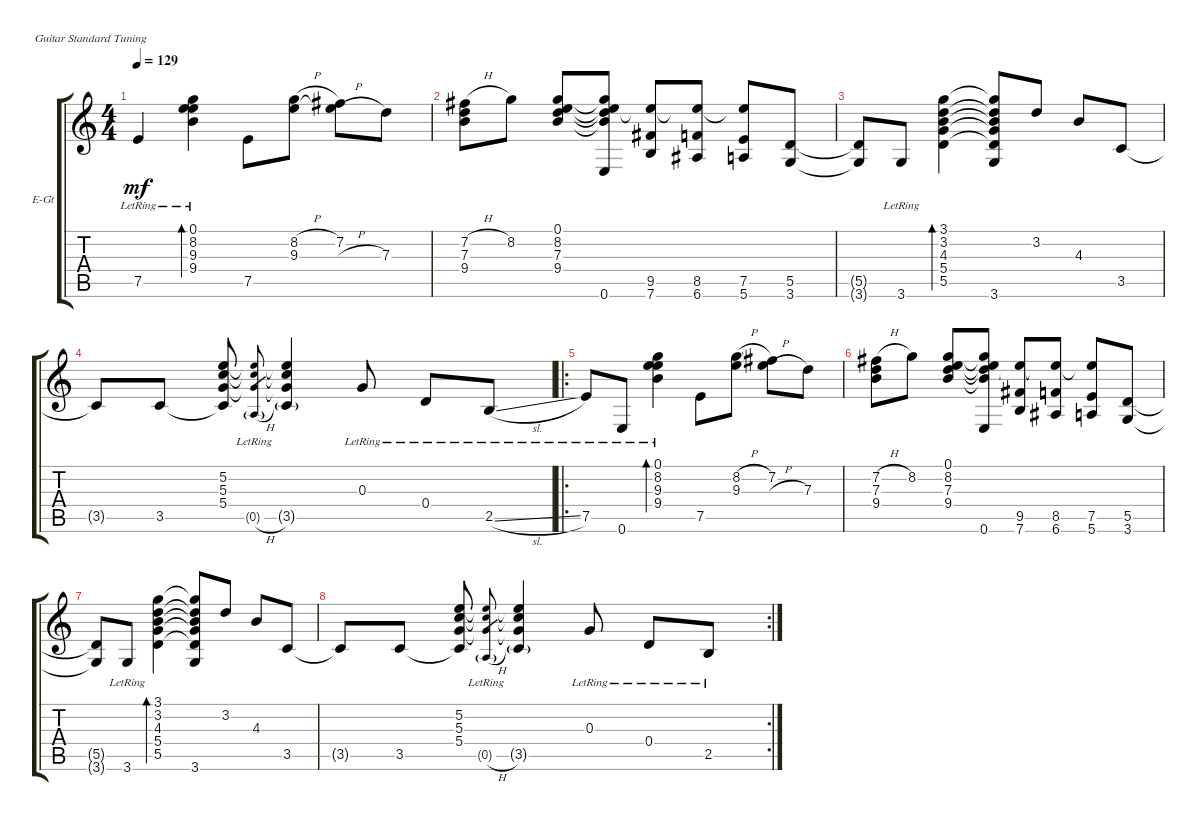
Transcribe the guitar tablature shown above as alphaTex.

\defaultSystemsLayout 4
\bracketExtendMode groupsimilarinstruments
\firstSystemTrackNameOrientation horizontal
\otherSystemsTrackNameOrientation horizontal
\track ("Electric Guitar" "E-Gt") {instrument distortionguitar}
\staff {score tabs}
\tuning (E4 B3 G3 D3 A2 E2)
\ts (4 4)
\tempo 129
\clef g2
\ks c
7.5{lr}.4{dy mf instrument distortionguitar} (9.4{lr} 9.3{lr} 8.2{lr} 0.1{lr}).4{bd 118} 7.5.8 (9.3 8.2{h}).8 (7.2 9.3{h t}).8 7.3.8 |
(9.4 7.3 7.2{h}).8 8.2.8 (9.4 7.3 8.2 0.1).8 (0.6 9.4{t} 7.3{t} 8.2{t} 0.1{t}).8 (9.5 7.6 0.1{t}).8 (8.5 6.6 0.1{t}).8 (7.5 5.6 0.1{t}).8 (3.6 5.5).8 |
(5.5{t} 3.6{t}).8 3.6{lr}.8 (5.5 5.4 4.3 3.2 3.1).4{bd 119} (3.6 3.1{t} 3.2{t} 4.3{t} 5.4{t} 5.5{t}).8 3.2.8 4.3.8 3.5.8 |
3.5{t}.8 3.5.8 (5.4 5.3 5.2 3.5{t}).8 (0.5{h g lr} 5.2{t} 5.3{t} 5.4{t}).8{gr} (3.5{g} 5.2{t} 5.3{t} 5.4{t}).4 0.3{lr}.8 0.4{lr}.8 2.5{sl lr}.8 |
\ro
7.5{lr}.8 0.6{lr}.8 (9.4{lr} 9.3{lr} 8.2{lr} 0.1{lr}).4{bd 118} 7.5.8 (9.3 8.2{h}).8 (7.2 9.3{h t}).8 7.3.8 |
(9.4 7.3 7.2{h}).8 8.2.8 (9.4 7.3 8.2 0.1).8 (0.6 9.4{t} 7.3{t} 8.2{t} 0.1{t}).8 (9.5 7.6 0.1{t}).8 (8.5 6.6 0.1{t}).8 (7.5 5.6 0.1{t}).8 (3.6 5.5).8 |
(5.5{t} 3.6{t}).8 3.6{lr}.8 (5.5 5.4 4.3 3.2 3.1).4{bd 119} (3.6 3.1{t} 3.2{t} 4.3{t} 5.4{t} 5.5{t}).8 3.2.8 4.3.8 3.5.8 |
\rc 2
3.5{t}.8 3.5.8 (5.4 5.3 5.2 3.5{t}).8 (0.5{h g lr} 5.2{t} 5.3{t} 5.4{t}).8{gr} (3.5{g} 5.2{t} 5.3{t} 5.4{t}).4 0.3{lr}.8 0.4{lr}.8 2.5{lr}.8
